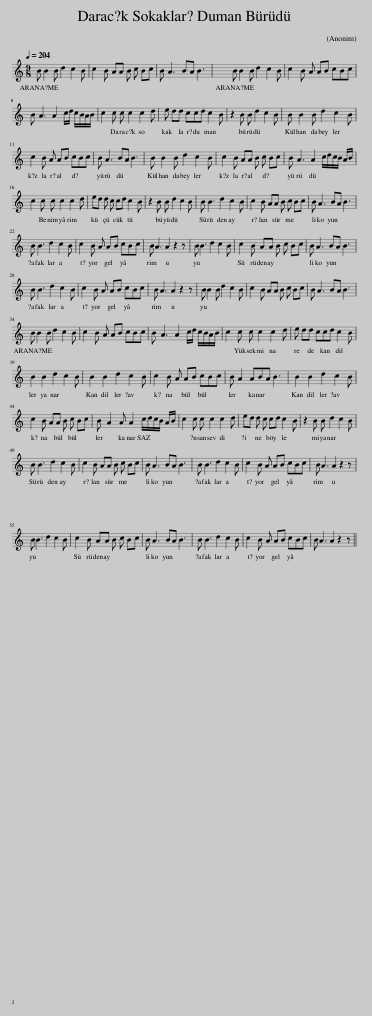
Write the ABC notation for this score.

X:1
L:1/8
Q:1/4=204
M:9/8
I:linebreak $
K:C
V:1 treble
V:1
 B B2 B d2 c2 B | c2 B AA B c Bc | B A3 BA B3 | B B2 B d2 c2 B | c2 B A AB cBc |$ %5
 B A3 A2 c/d/ c/B/A/B/ | c2 c c c2 c2 d | e dd ccd c2 B | z2 B B d2 c2 B | B B2 B d2 c2 B |$ %10
 c2 B A AB cBc | B A3 BA B3 | B B2 B d2 c2 B | c2 B AA B c Bc | B A3 A2 c/d/c/B/ A/B/ |$ %15
 c2 c c c2 c2 d | ed d c cd c2 B | z2 B B d2 c2 B | B B3 d2 c2 B | c2 B AA B c Bc | %20
 B A3 BA B3 |$ B B3 d2 c2 B | c2 B A AB cBc | B A3 A2 z2 z | B B3 d2 c2 B | %25
 c2 B AA B c Bc | B A3 BA B3 |$ B B3 d2 c2 B | c2 B A AB cBc | B A3 A2 z2 z | %30
 B B2 B d2 c2 B | c2 B AA B c Bc | B A3 BA B3 |$ B B2 B d2 c2 B | c2 B A AB cBc | %35
 B A3 A2 c/d/ c/B/A/B/ | c2 c c c2 c2 d | e dd ccd c2 B |$ B2 B2 d2 c2 B | B2 B2 d2 c2 B | %40
 c2 B A AB cBc | B A2 ABA B3 | B2 B2 d2 c2 B |$ c2 B AA B c Bc | B A2 A A2 c/d/c/B/ A/B/ | %45
 c2 c c c2 c2 d | ed d c cd c2 B | z2 B B d2 c2 B |$ B B3 d2 c2 B | c2 B AA B c Bc | %50
 B A3 BA B3 | B B3 d2 c2 B | c2 B A AB cBc | B A3 A2 z2 z |$ B B3 d2 c2 B | %55
 c2 B AA B c Bc | B A3 BA B3 | B B3 d2 c2 B | c2 B A AB cBc | B A3 A2 z2 z || %60
